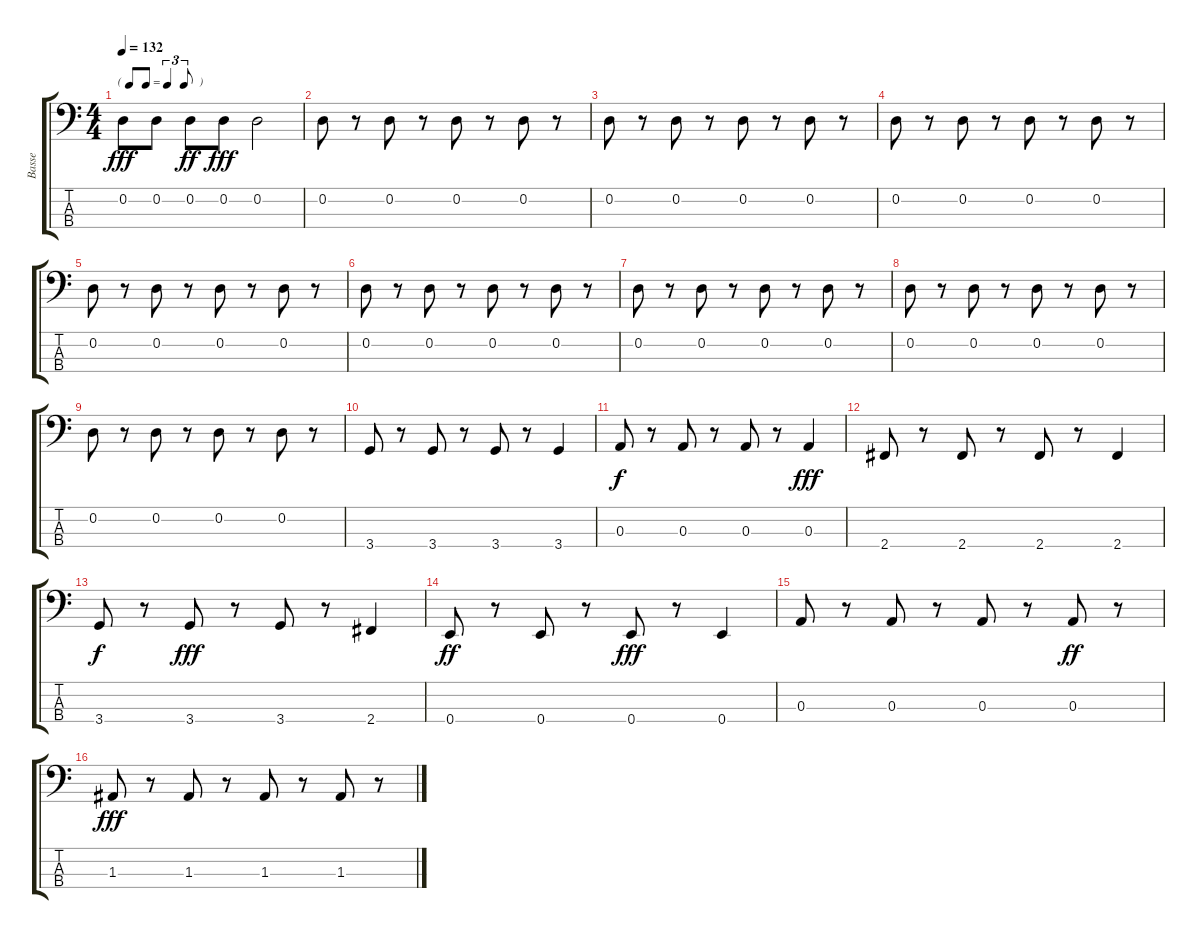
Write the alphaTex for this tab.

\track ("Basse" "Basse") {instrument electricbassfinger}
\staff {score tabs}
\tuning (G2 D2 A1 E1) {hide}
\ts (4 4)
\tf triplet8th
\tempo 132
\clef f4
\ks c
0.2.8{dy fff} 0.2.8 0.2.8{dy ff} 0.2.8{dy fff} 0.2.2 |
0.2.8 r.8 0.2.8 r.8 0.2.8 r.8 0.2.8 r.8 |
0.2.8 r.8 0.2.8 r.8 0.2.8 r.8 0.2.8 r.8 |
0.2.8 r.8 0.2.8 r.8 0.2.8 r.8 0.2.8 r.8 |
0.2.8 r.8 0.2.8 r.8 0.2.8 r.8 0.2.8 r.8 |
0.2.8 r.8 0.2.8 r.8 0.2.8 r.8 0.2.8 r.8 |
0.2.8 r.8 0.2.8 r.8 0.2.8 r.8 0.2.8 r.8 |
0.2.8 r.8 0.2.8 r.8 0.2.8 r.8 0.2.8 r.8 |
0.2.8 r.8 0.2.8 r.8 0.2.8 r.8 0.2.8 r.8 |
3.4.8 r.8 3.4.8 r.8 3.4.8 r.8 3.4.4 |
0.3.8{dy f} r.8 0.3.8 r.8 0.3.8 r.8 0.3.4{dy fff} |
2.4.8 r.8 2.4.8 r.8 2.4.8 r.8 2.4.4 |
3.4.8{dy f} r.8 3.4.8{dy fff} r.8 3.4.8 r.8 2.4.4 |
0.4.8{dy ff} r.8 0.4.8 r.8 0.4.8{dy fff} r.8 0.4.4 |
0.3.8 r.8 0.3.8 r.8 0.3.8 r.8 0.3.8{dy ff} r.8 |
1.3.8{dy fff} r.8 1.3.8 r.8 1.3.8 r.8 1.3.8 r.8
